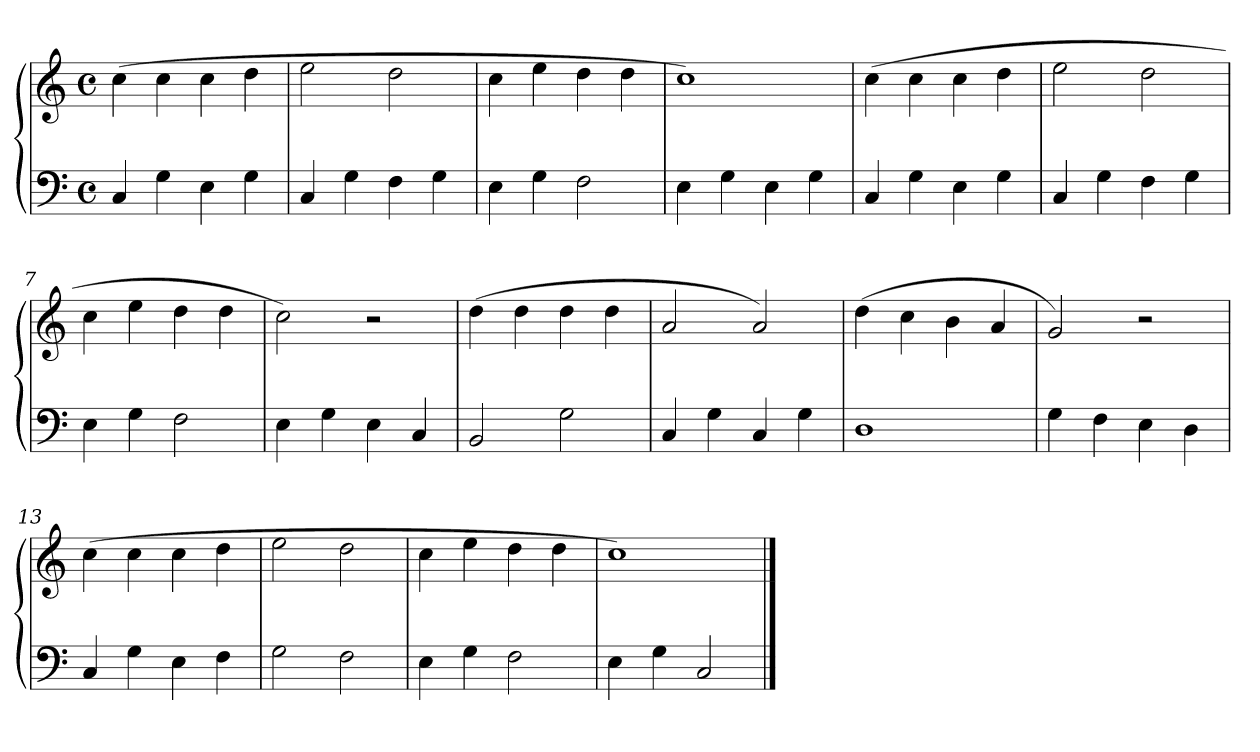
**kern	**kern
*part1	*part1
*staff2	*staff1
*clefF4	*clefG2
*k[]	*k[]
*C:	*C:
*M4/4	*M4/4
*met(c)	*met(c)
=1	=1
4C</	(>4cc>\
4G<\	4cc\
4E<\	4cc\
4G<\	4dd>\
=2	=2
4C</	2ee>\
4G<\	.
4F<\	2dd>\
4G<\	.
=3	=3
4E<\	4cc>\
4G<\	4ee>\
2F<\	4dd>\
.	4dd\
=4	=4
4E\	1cc>)
4G\	.
4E\	.
4G\	.
!!LO:LB:g=z
=5	=5
4C/	(>4cc\
4G\	4cc\
4E\	4cc\
4G\	4dd\
=6	=6
4C/	2ee\
4G\	.
4F\	2dd\
4G\	.
=7	=7
4E\	4cc\
4G\	4ee\
2F\	4dd\
.	4dd\
=8	=8
4E<\	2cc\)
4G<\	.
4E<\	2r
4C</	.
!!LO:LB:g=z
=9	=9
2BB/	(>4dd>\
.	4dd\
2G\	4dd\
.	4dd\
=10	=10
4C/	2a>/
4G\	.
4C/	2a/)
4G\	.
=11	=11
1D	(>4dd>\
.	4cc>\
.	4b>\
.	4a>/
=12	=12
4G\	2g>/)
4F\	.
4E\	2r
4D\	.
!!LO:LB:g=z
=13	=13
4C</	(>4cc>\
4G\	4cc\
4E<\	4cc\
4F<\	4dd\
=14	=14
2G\	2ee\
2F\	2dd\
=15	=15
4E\	4cc\
4G\	4ee\
2F\	4dd\
.	4dd\
=16	=16
4E<\	1cc)
4G<\	.
2C</	.
==	==
*-	*-
